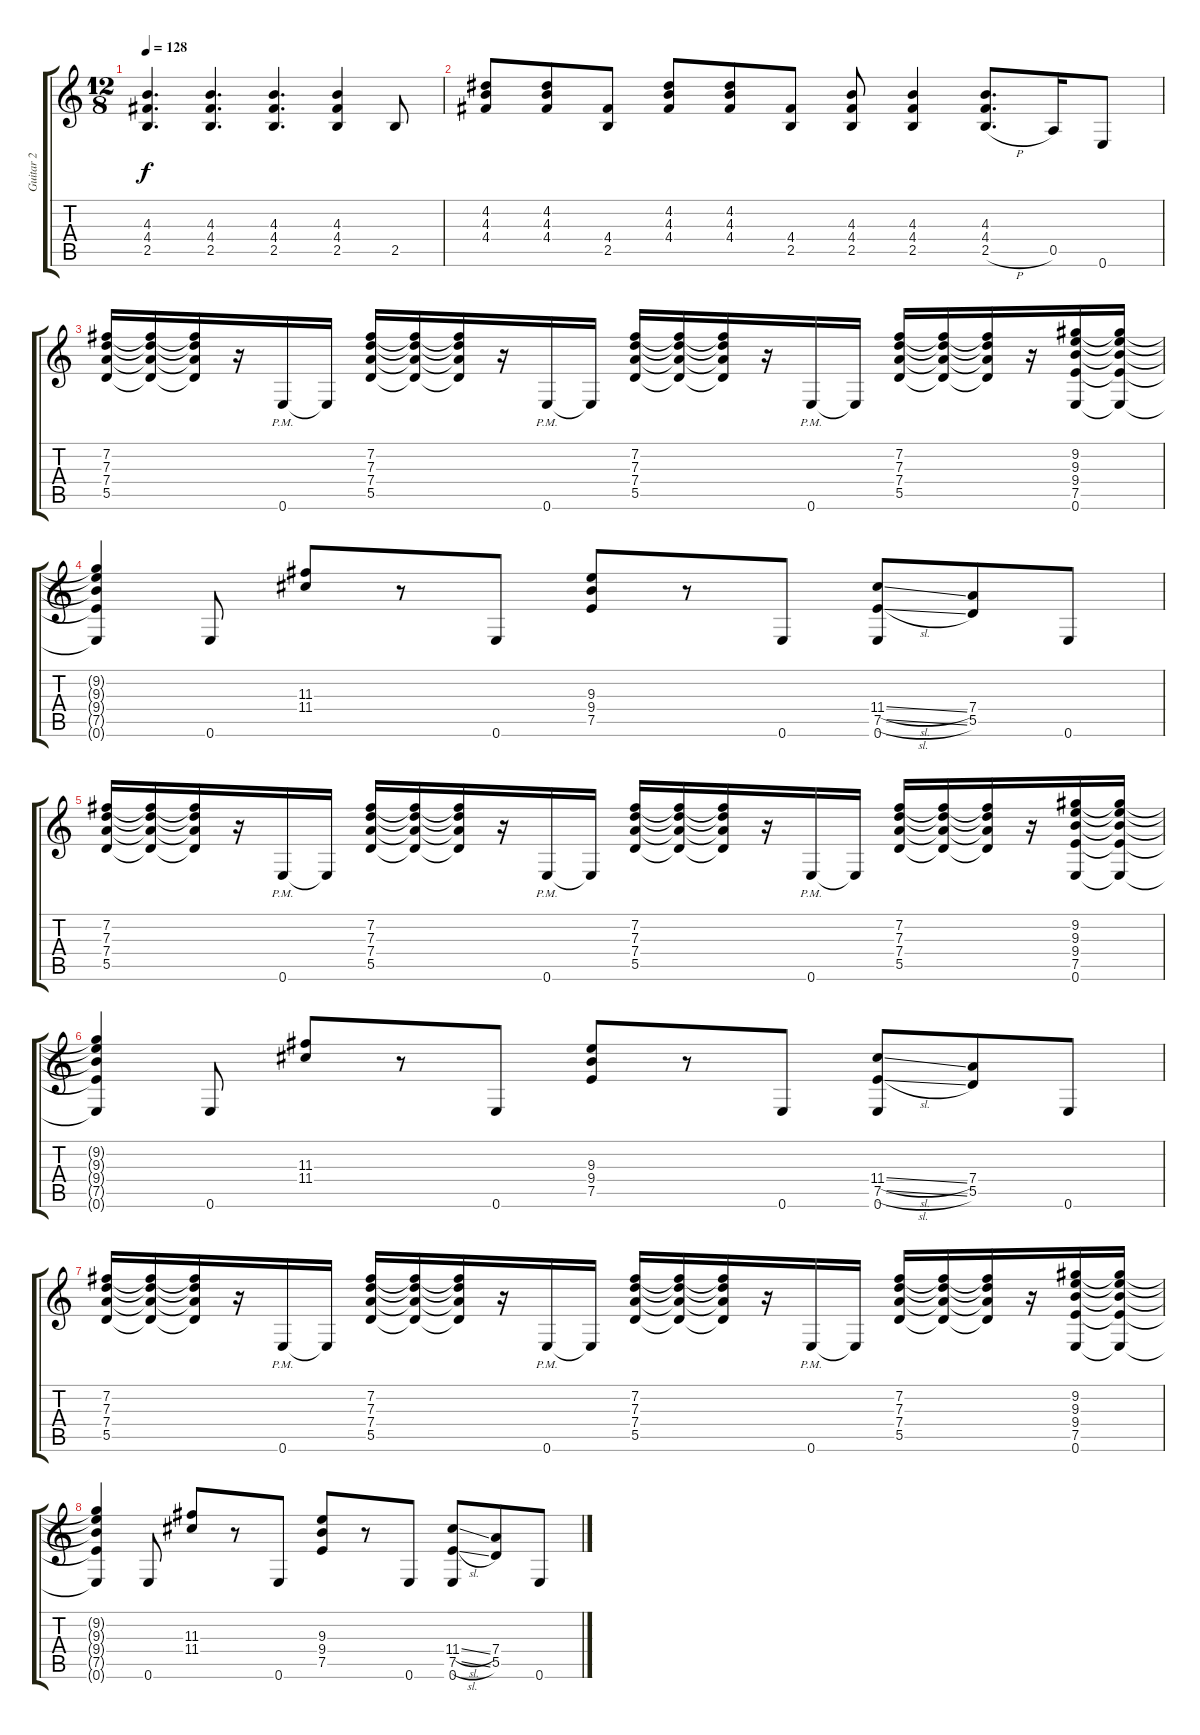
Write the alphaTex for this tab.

\track ("Guitar 2" "Guitar 2") {instrument overdrivenguitar}
\staff {score tabs}
\tuning (E4 B3 G3 D3 A2 E2) {hide}
\ts (12 8)
\tempo 128
\clef g2
\ks c
(4.3 4.4 2.5).4{d dy f} (4.3 4.4 2.5).4{d} (4.3 4.4 2.5).4{d} (4.3 4.4 2.5).4 2.5.8 |
(4.2 4.3 4.4).8 (4.2 4.3 4.4).8 (4.4 2.5).8 (4.2 4.3 4.4).8 (4.2 4.3 4.4).8 (4.4 2.5).8 (4.3 4.4 2.5).8 (4.3 4.4 2.5).4 (4.3 4.4 2.5{h}).8{d} 0.5.16 0.6.8 |
(7.2 7.3 7.4 5.5).16 (7.2{t} 7.3{t} 7.4{t} 5.5{t}).16 (7.2{t} 7.3{t} 7.4{t} 5.5{t}).16 r.16 0.6{pm}.16 0.6{t}.16 (7.2 7.3 7.4 5.5).16 (7.2{t} 7.3{t} 7.4{t} 5.5{t}).16 (7.2{t} 7.3{t} 7.4{t} 5.5{t}).16 r.16 0.6{pm}.16 0.6{t}.16 (7.2 7.3 7.4 5.5).16 (7.2{t} 7.3{t} 7.4{t} 5.5{t}).16 (7.2{t} 7.3{t} 7.4{t} 5.5{t}).16 r.16 0.6{pm}.16 0.6{t}.16 (7.2 7.3 7.4 5.5).16 (7.2{t} 7.3{t} 7.4{t} 5.5{t}).16 (7.2{t} 7.3{t} 7.4{t} 5.5{t}).16 r.16 (9.2 9.3 9.4 7.5 0.6).16 (9.2{t} 9.3{t} 9.4{t} 7.5{t} 0.6{t}).16 |
(9.2{t} 9.3{t} 9.4{t} 7.5{t} 0.6{t}).4 0.6.8 (11.3 11.4).8 r.8 0.6.8 (9.3 9.4 7.5).8 r.8 0.6.8 (11.4{sl} 7.5{sl} 0.6).8 (7.4 5.5).8 0.6.8 |
(7.2 7.3 7.4 5.5).16 (7.2{t} 7.3{t} 7.4{t} 5.5{t}).16 (7.2{t} 7.3{t} 7.4{t} 5.5{t}).16 r.16 0.6{pm}.16 0.6{t}.16 (7.2 7.3 7.4 5.5).16 (7.2{t} 7.3{t} 7.4{t} 5.5{t}).16 (7.2{t} 7.3{t} 7.4{t} 5.5{t}).16 r.16 0.6{pm}.16 0.6{t}.16 (7.2 7.3 7.4 5.5).16 (7.2{t} 7.3{t} 7.4{t} 5.5{t}).16 (7.2{t} 7.3{t} 7.4{t} 5.5{t}).16 r.16 0.6{pm}.16 0.6{t}.16 (7.2 7.3 7.4 5.5).16 (7.2{t} 7.3{t} 7.4{t} 5.5{t}).16 (7.2{t} 7.3{t} 7.4{t} 5.5{t}).16 r.16 (9.2 9.3 9.4 7.5 0.6).16 (9.2{t} 9.3{t} 9.4{t} 7.5{t} 0.6{t}).16 |
(9.2{t} 9.3{t} 9.4{t} 7.5{t} 0.6{t}).4 0.6.8 (11.3 11.4).8 r.8 0.6.8 (9.3 9.4 7.5).8 r.8 0.6.8 (11.4{sl} 7.5{sl} 0.6).8 (7.4 5.5).8 0.6.8 |
(7.2 7.3 7.4 5.5).16 (7.2{t} 7.3{t} 7.4{t} 5.5{t}).16 (7.2{t} 7.3{t} 7.4{t} 5.5{t}).16 r.16 0.6{pm}.16 0.6{t}.16 (7.2 7.3 7.4 5.5).16 (7.2{t} 7.3{t} 7.4{t} 5.5{t}).16 (7.2{t} 7.3{t} 7.4{t} 5.5{t}).16 r.16 0.6{pm}.16 0.6{t}.16 (7.2 7.3 7.4 5.5).16 (7.2{t} 7.3{t} 7.4{t} 5.5{t}).16 (7.2{t} 7.3{t} 7.4{t} 5.5{t}).16 r.16 0.6{pm}.16 0.6{t}.16 (7.2 7.3 7.4 5.5).16 (7.2{t} 7.3{t} 7.4{t} 5.5{t}).16 (7.2{t} 7.3{t} 7.4{t} 5.5{t}).16 r.16 (9.2 9.3 9.4 7.5 0.6).16 (9.2{t} 9.3{t} 9.4{t} 7.5{t} 0.6{t}).16 |
(9.2{t} 9.3{t} 9.4{t} 7.5{t} 0.6{t}).4 0.6.8 (11.3 11.4).8 r.8 0.6.8 (9.3 9.4 7.5).8 r.8 0.6.8 (11.4{sl} 7.5{sl} 0.6).8 (7.4 5.5).8 0.6.8
